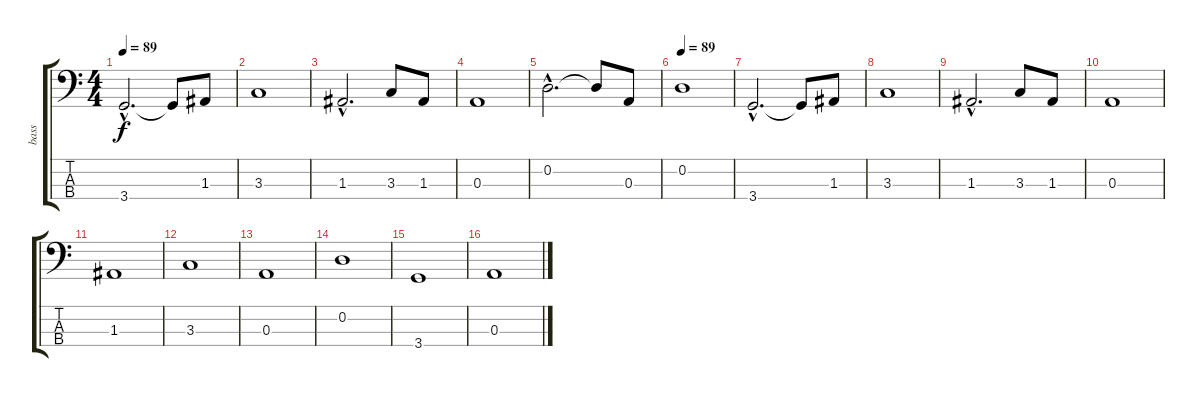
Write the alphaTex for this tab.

\track ("bass" "bass") {instrument electricbassfinger}
\staff {score tabs}
\tuning (G2 D2 A1 E1) {hide}
\ts (4 4)
\tempo 89
\clef f4
\ks c
3.4{hac}.2{d dy f} 3.4{t}.8 1.3.8 |
3.3.1 |
1.3{hac}.2{d} 3.3.8 1.3.8 |
0.3.1 |
0.2{hac}.2{d} 0.2{t}.8 0.3.8 |
\tempo 89
0.2.1 |
3.4{hac}.2{d} 3.4{t}.8 1.3.8 |
3.3.1 |
1.3{hac}.2{d} 3.3.8 1.3.8 |
0.3.1 |
1.3.1 |
3.3.1 |
0.3.1 |
0.2.1 |
3.4.1 |
0.3.1
